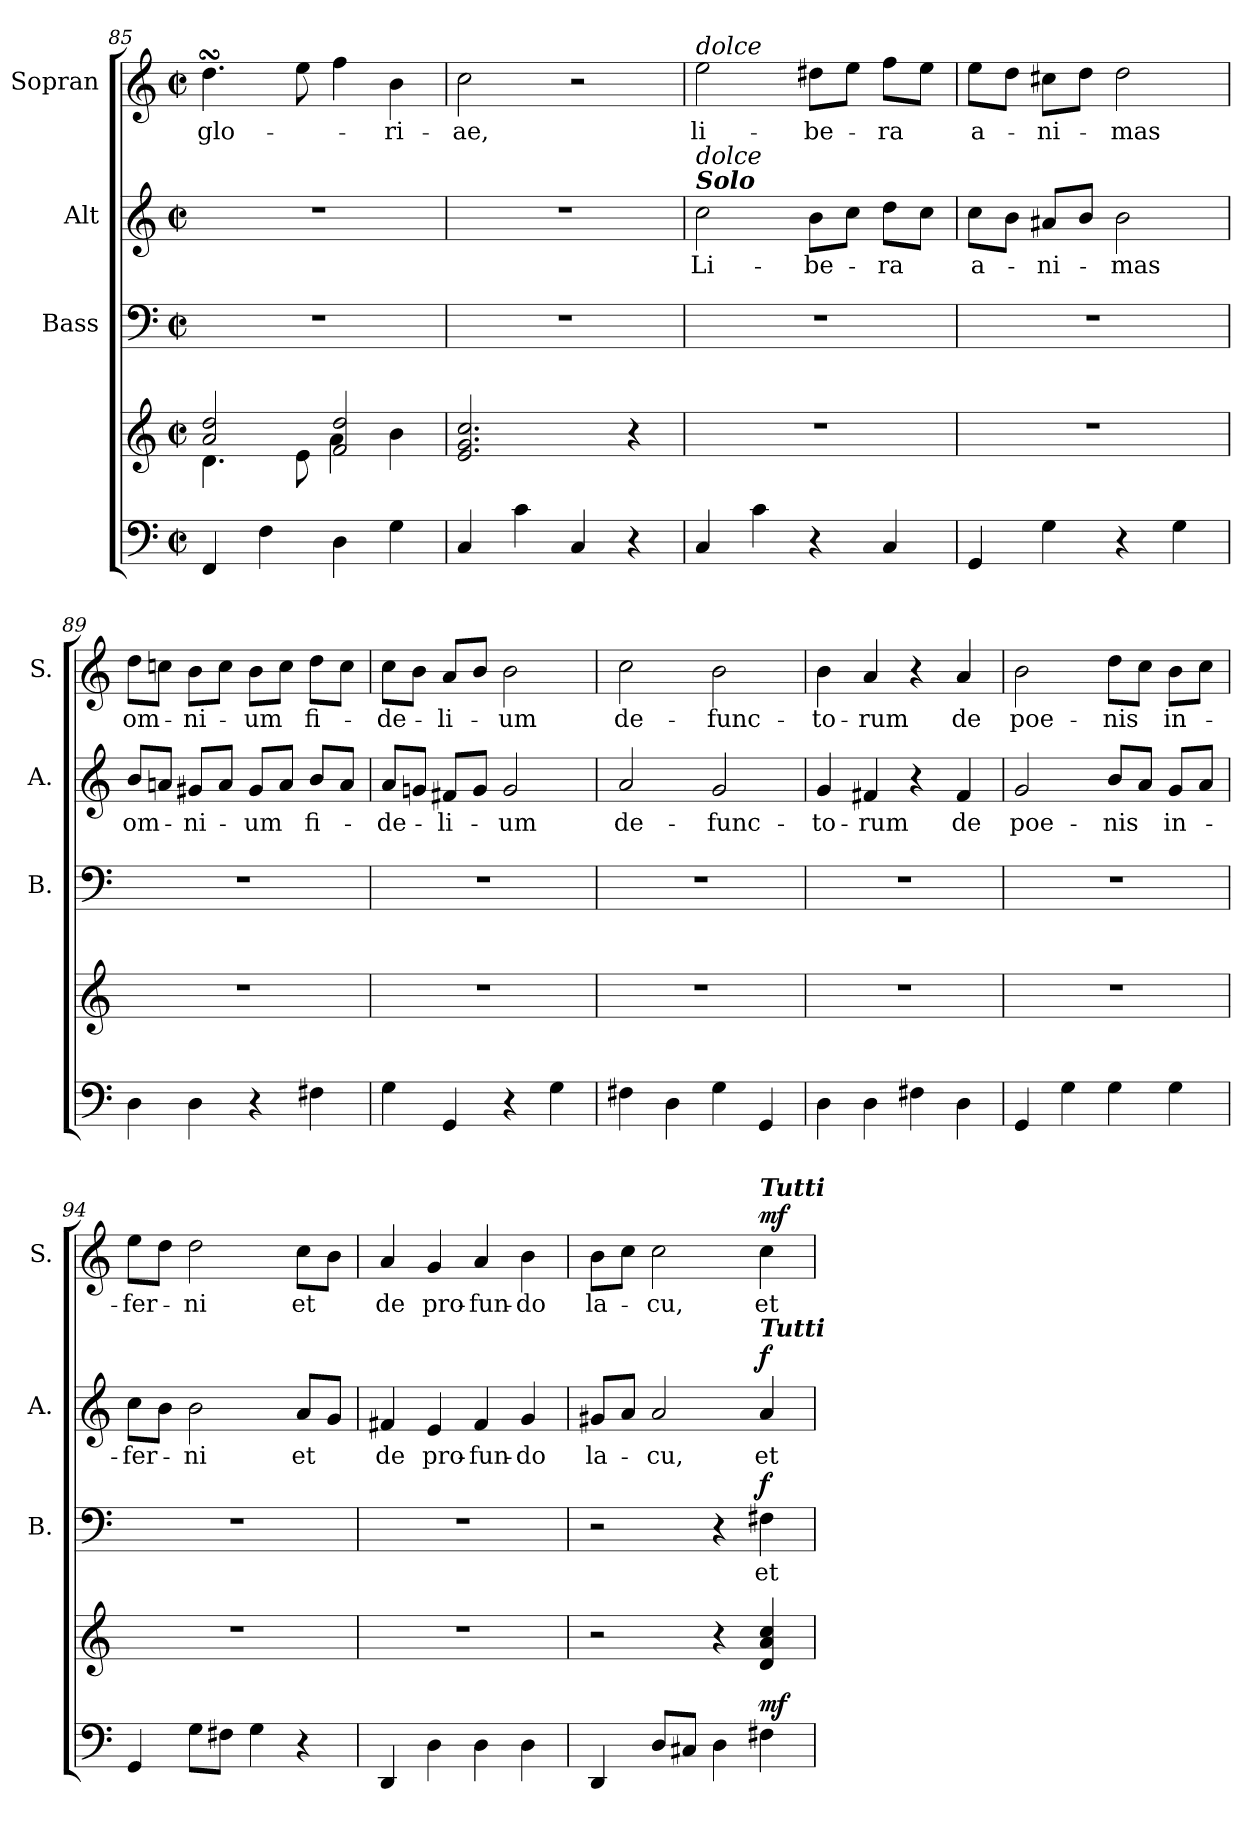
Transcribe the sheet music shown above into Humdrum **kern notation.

**kern	**kern	**dynam	**kern	**text	**dynam	**kern	**text	**dynam	**kern	**text	**dynam
*part4	*part4	*part4	*part3	*part3	*part3	*part2	*part2	*part2	*part1	*part1	*part1
*staff5	*staff4	*staff4/5	*staff3	*staff3	*staff3	*staff2	*staff2	*staff2	*staff1	*staff1	*staff1
*	*	*	*I"Bass	*	*	*I"Alt	*	*	*I"Sopran	*	*
*	*	*	*I'B.	*	*	*I'A.	*	*	*I'S.	*	*
*clefF4	*clefG2	*	*clefF4	*	*	*clefG2	*	*	*clefG2	*	*
*k[]	*k[]	*	*k[]	*	*	*k[]	*	*	*k[]	*	*
*C:	*C:	*	*C:	*	*	*C:	*	*	*C:	*	*
*M2/2	*M2/2	*	*M2/2	*	*	*M2/2	*	*	*M2/2	*	*
*met(c|)	*met(c|)	*	*met(c|)	*	*	*met(c|)	*	*	*met(c|)	*	*
=85	=85	=85	=85	=85	=85	=85	=85	=85	=85	=85	=85
*	*^	*	*	*	*	*	*	*	*	*	*
!	!	!	!	!	!	!	!	!	!	!	!LO:LY:b	!
4FF/	2a/ 2dd/	4.d\	.	1r	.	.	1r	.	.	4.ddsSSS\	glo-	.
4F\	.	.	.	.	.	.	.	.	.	.	.	.
.	.	8e\	.	.	.	.	.	.	.	8ee\	.	.
4D\	2f/ 2dd/	4a\	.	.	.	.	.	.	.	4ff\	.	.
!	!	!	!	!	!	!	!	!	!	!	!LO:LY:b	!
4G\	.	4b\	.	.	.	.	.	.	.	4b\	-ri-	.
=86	=86	=86	=86	=86	=86	=86	=86	=86	=86	=86	=86	=86
!	!	!	!	!	!	!	!	!	!	!	!LO:LY:b	!
*	*v	*v	*	*	*	*	*	*	*	*	*	*
4C/	2.e/ 2.g/ 2.cc/	.	1r	.	.	1r	.	.	2cc\	-ae,	.
4c\	.	.	.	.	.	.	.	.	.	.	.
4C/	.	.	.	.	.	.	.	.	2r	.	.
4r	4r	.	.	.	.	.	.	.	.	.	.
=87	=87	=87	=87	=87	=87	=87	=87	=87	=87	=87	=87
!	!	!	!	!	!	!	!	!	!LO:TX:a:i:t=dolce	!	!
!	!	!	!	!	!	!LO:TX:a:Bi:t=Solo	!	!	!	!	!
!	!	!	!	!	!	!LO:TX:a:i:t=dolce	!	!	!	!	!
!	!	!	!	!	!	!	!LO:LY:b	!	!	!LO:LY:b	!
4C/	1r	.	1r	.	.	2cc\	Li-	.	2ee\	li-	.
4c\	.	.	.	.	.	.	.	.	.	.	.
!	!	!	!	!	!	!	!LO:LY:b	!	!	!LO:LY:b	!
4r	.	.	.	.	.	8b\L	-be-	.	8dd#X\L	-be-	.
.	.	.	.	.	.	8cc\J	.	.	8ee\J	.	.
!	!	!	!	!	!	!	!LO:LY:b	!	!	!LO:LY:b	!
4C/	.	.	.	.	.	8dd\L	-ra	.	8ff\L	-ra	.
.	.	.	.	.	.	8cc\J	.	.	8ee\J	.	.
!!LO:PB:g=z
=88	=88	=88	=88	=88	=88	=88	=88	=88	=88	=88	=88
!	!	!	!	!	!	!	!LO:LY:b	!	!	!LO:LY:b	!
4GG/	1r	.	1r	.	.	8cc\L	a-	.	8ee\L	a-	.
.	.	.	.	.	.	8b\J	.	.	8dd\J	.	.
!	!	!	!	!	!	!	!LO:LY:b	!	!	!LO:LY:b	!
4G\	.	.	.	.	.	8a#X/L	-ni-	.	8cc#X\L	-ni-	.
.	.	.	.	.	.	8b/J	.	.	8dd\J	.	.
!	!	!	!	!	!	!	!LO:LY:b	!	!	!LO:LY:b	!
4r	.	.	.	.	.	2b\	-mas	.	2dd\	-mas	.
4G\	.	.	.	.	.	.	.	.	.	.	.
=89	=89	=89	=89	=89	=89	=89	=89	=89	=89	=89	=89
!	!	!	!	!	!	!	!LO:LY:b	!	!	!LO:LY:b	!
4D\	1r	.	1r	.	.	8b/L	om-	.	8dd\L	om-	.
.	.	.	.	.	.	8an/J	.	.	8ccn\J	.	.
!	!	!	!	!	!	!	!LO:LY:b	!	!	!LO:LY:b	!
4D\	.	.	.	.	.	8g#X/L	-ni-	.	8b\L	-ni-	.
.	.	.	.	.	.	8a/J	.	.	8cc\J	.	.
!	!	!	!	!	!	!	!LO:LY:b	!	!	!LO:LY:b	!
4r	.	.	.	.	.	8g#/L	-um	.	8b\L	-um	.
.	.	.	.	.	.	8a/J	.	.	8cc\J	.	.
!	!	!	!	!	!	!	!LO:LY:b	!	!	!LO:LY:b	!
4F#X\	.	.	.	.	.	8b/L	fi-	.	8dd\L	fi-	.
.	.	.	.	.	.	8a/J	.	.	8cc\J	.	.
=90	=90	=90	=90	=90	=90	=90	=90	=90	=90	=90	=90
!	!	!	!	!	!	!	!LO:LY:b	!	!	!LO:LY:b	!
4G\	1r	.	1r	.	.	8a/L	-de-	.	8cc\L	-de-	.
.	.	.	.	.	.	8gn/J	.	.	8b\J	.	.
!	!	!	!	!	!	!	!LO:LY:b	!	!	!LO:LY:b	!
4GG/	.	.	.	.	.	8f#X/L	-li-	.	8a/L	-li-	.
.	.	.	.	.	.	8g/J	.	.	8b/J	.	.
!	!	!	!	!	!	!	!LO:LY:b	!	!	!LO:LY:b	!
4r	.	.	.	.	.	2g/	-um	.	2b\	-um	.
4G\	.	.	.	.	.	.	.	.	.	.	.
=91	=91	=91	=91	=91	=91	=91	=91	=91	=91	=91	=91
!	!	!	!	!	!	!	!LO:LY:b	!	!	!LO:LY:b	!
4F#X\	1r	.	1r	.	.	2a/	de-	.	2cc\	de-	.
4D\	.	.	.	.	.	.	.	.	.	.	.
!	!	!	!	!	!	!	!LO:LY:b	!	!	!LO:LY:b	!
4G\	.	.	.	.	.	2g/	-func-	.	2b\	-func-	.
4GG/	.	.	.	.	.	.	.	.	.	.	.
=92	=92	=92	=92	=92	=92	=92	=92	=92	=92	=92	=92
!	!	!	!	!	!	!	!LO:LY:b	!	!	!LO:LY:b	!
4D\	1r	.	1r	.	.	4g/	-to-	.	4b\	-to-	.
!	!	!	!	!	!	!	!LO:LY:b	!	!	!LO:LY:b	!
4D\	.	.	.	.	.	4f#X/	-rum	.	4a/	-rum	.
4F#X\	.	.	.	.	.	4r	.	.	4r	.	.
!	!	!	!	!	!	!	!LO:LY:b	!	!	!LO:LY:b	!
4D\	.	.	.	.	.	4f#/	de	.	4a/	de	.
=93	=93	=93	=93	=93	=93	=93	=93	=93	=93	=93	=93
!	!	!	!	!	!	!	!LO:LY:b	!	!	!LO:LY:b	!
4GG/	1r	.	1r	.	.	2g/	poe-	.	2b\	poe-	.
4G\	.	.	.	.	.	.	.	.	.	.	.
!	!	!	!	!	!	!	!LO:LY:b	!	!	!LO:LY:b	!
4G\	.	.	.	.	.	8b/L	-nis	.	8dd\L	-nis	.
.	.	.	.	.	.	8a/J	.	.	8cc\J	.	.
!	!	!	!	!	!	!	!LO:LY:b	!	!	!LO:LY:b	!
4G\	.	.	.	.	.	8g/L	in-	.	8b\L	in-	.
.	.	.	.	.	.	8a/J	.	.	8cc\J	.	.
!!LO:LB:g=z
=94	=94	=94	=94	=94	=94	=94	=94	=94	=94	=94	=94
!	!	!	!	!	!	!	!LO:LY:b	!	!	!LO:LY:b	!
4GG/	1r	.	1r	.	.	8cc\L	-fer-	.	8ee\L	-fer-	.
.	.	.	.	.	.	8b\J	.	.	8dd\J	.	.
!	!	!	!	!	!	!	!LO:LY:b	!	!	!LO:LY:b	!
8G\L	.	.	.	.	.	2b\	-ni	.	2dd\	-ni	.
8F#X\J	.	.	.	.	.	.	.	.	.	.	.
4G\	.	.	.	.	.	.	.	.	.	.	.
!	!	!	!	!	!	!	!LO:LY:b	!	!	!LO:LY:b	!
4r	.	.	.	.	.	8a/L	et	.	8cc\L	et	.
.	.	.	.	.	.	8g/J	.	.	8b\J	.	.
=95	=95	=95	=95	=95	=95	=95	=95	=95	=95	=95	=95
!	!	!	!	!	!	!	!LO:LY:b	!	!	!LO:LY:b	!
4DD/	1r	.	1r	.	.	4f#X/	de	.	4a/	de	.
!	!	!	!	!	!	!	!LO:LY:b	!	!	!LO:LY:b	!
4D\	.	.	.	.	.	4e/	pro-	.	4g/	pro-	.
!	!	!	!	!	!	!	!LO:LY:b	!	!	!LO:LY:b	!
4D\	.	.	.	.	.	4f#/	-fun-	.	4a/	-fun-	.
!	!	!	!	!	!	!	!LO:LY:b	!	!	!LO:LY:b	!
4D\	.	.	.	.	.	4g/	-do	.	4b\	-do	.
=96	=96	=96	=96	=96	=96	=96	=96	=96	=96	=96	=96
!	!	!	!	!	!	!	!LO:LY:b	!	!	!LO:LY:b	!
4DD/	2r	.	2r	.	.	8g#X/L	la-	.	8b\L	la-	.
.	.	.	.	.	.	8a/J	.	.	8cc\J	.	.
!	!	!	!	!	!	!	!LO:LY:b	!	!	!LO:LY:b	!
8D/L	.	.	.	.	.	2a/	-cu,	.	2cc\	-cu,	.
8C#X/J	.	.	.	.	.	.	.	.	.	.	.
4D\	4r	.	4r	.	.	.	.	.	.	.	.
!	!	!	!	!	!	!	!	!	!LO:TX:a:Bi:t=Tutti	!	!
!	!	!	!	!	!	!LO:TX:a:Bi:t=Tutti	!	!	!	!	!
!	!	!LO:DY:a=2	!	!LO:LY:b	!LO:DY:a	!	!LO:LY:b	!LO:DY:a	!	!LO:LY:b	!LO:DY:a
4F#X\	4d/ 4a/ 4cc/	mf	4F#X\	et	f	4a/	et	f	4cc\	et	mf
=	=	=	=	=	=	=	=	=	=	=	=
*-	*-	*-	*-	*-	*-	*-	*-	*-	*-	*-	*-
